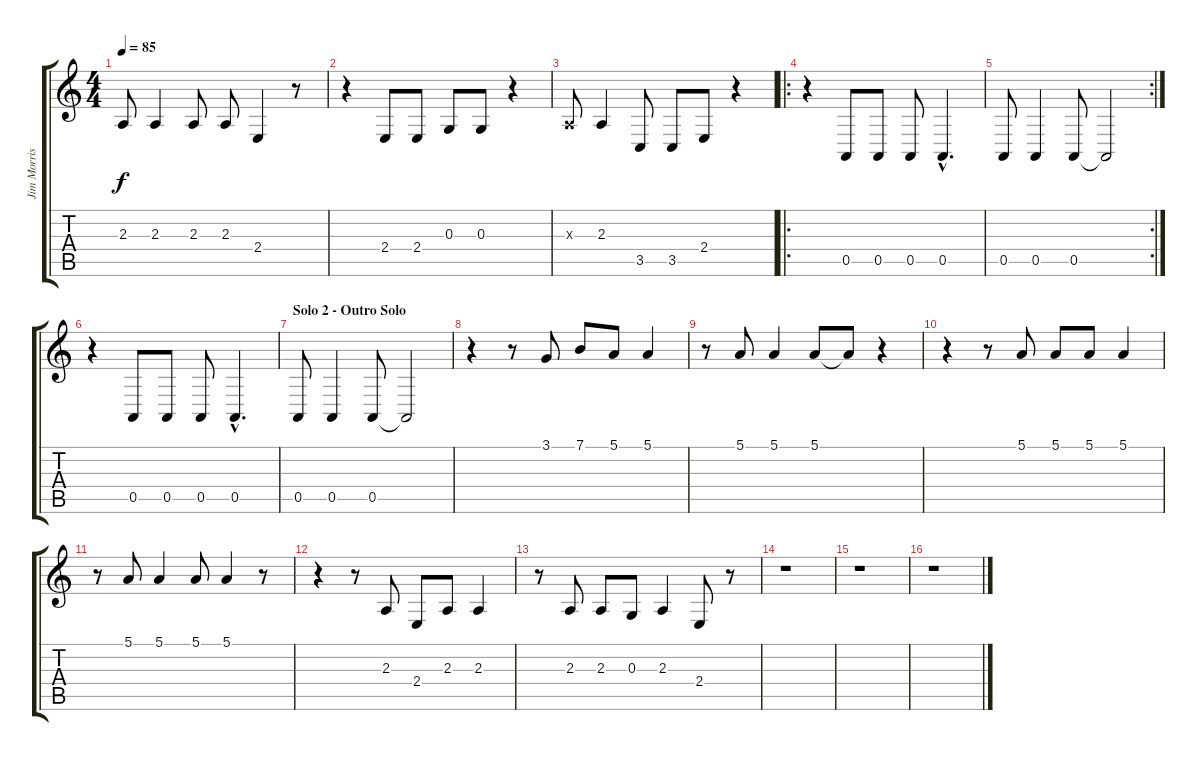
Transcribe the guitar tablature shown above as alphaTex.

\track ("Jim Morrison Voice" "Jim Morris") {instrument oboe}
\staff {score tabs}
\tuning (E4 B3 G3 D3 A2 E2) {hide}
\ts (4 4)
\tempo 85
\clef g2
\ks c
2.3.8{dy f} 2.3.4 2.3.8 2.3.8 2.4.4 r.8 |
r.4 2.4.8 2.4.8 0.3.8 0.3.8 r.4 |
2.3{x}.8 2.3.4 3.5.8 3.5.8 2.4.8 r.4 |
\ro
r.4 0.5.8 0.5.8 0.5.8 0.5{hac}.4{d} |
\rc 2
0.5.8 0.5.4 0.5.8 0.5{t}.2 |
r.4 0.5.8 0.5.8 0.5.8 0.5{hac}.4{d} |
\section ("" "Solo 2 - Outro Solo")
0.5.8 0.5.4 0.5.8 0.5{t}.2 |
r.4 r.8 3.1.8 7.1.8 5.1.8 5.1.4 |
r.8 5.1.8 5.1.4 5.1.8 5.1{t}.8 r.4 |
r.4 r.8 5.1.8 5.1.8 5.1.8 5.1.4 |
r.8 5.1.8 5.1.4 5.1.8 5.1.4 r.8 |
r.4 r.8 2.3.8 2.4.8 2.3.8 2.3.4 |
r.8 2.3.8 2.3.8 0.3.8 2.3.4 2.4.8 r.8 |
r.1 |
r.1 |
r.1
